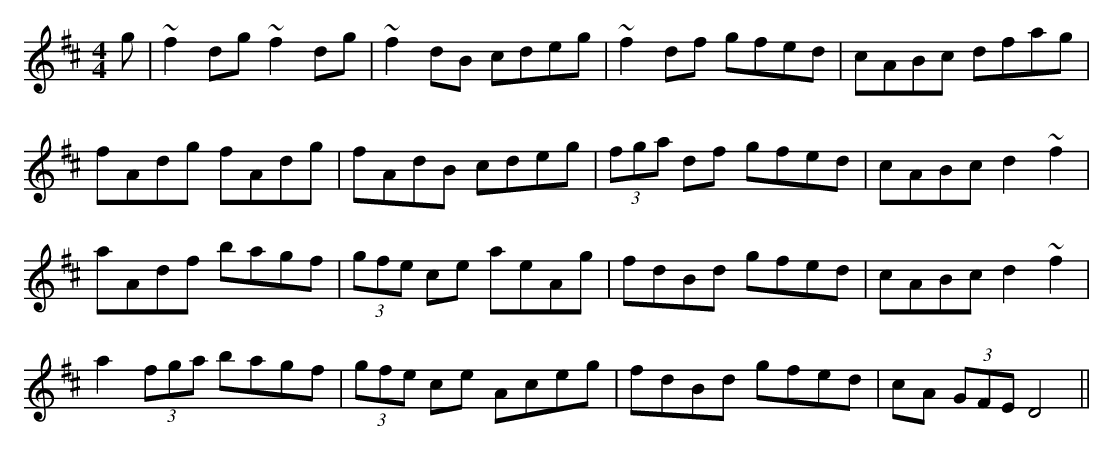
X:1
M:4/4
K:D
g|~f2dg ~f2dg|~f2dB cdeg|~f2df gfed|cABc dfag|
fAdg fAdg|fAdB cdeg|(3fga df gfed|cABc d2~f2|
aAdf bagf|(3gfe ce aeAg|fdBd gfed|cABc d2~f2|
a2 (3fga bagf|(3gfe ce Aceg|fdBd gfed|cA (3GFE D4||
